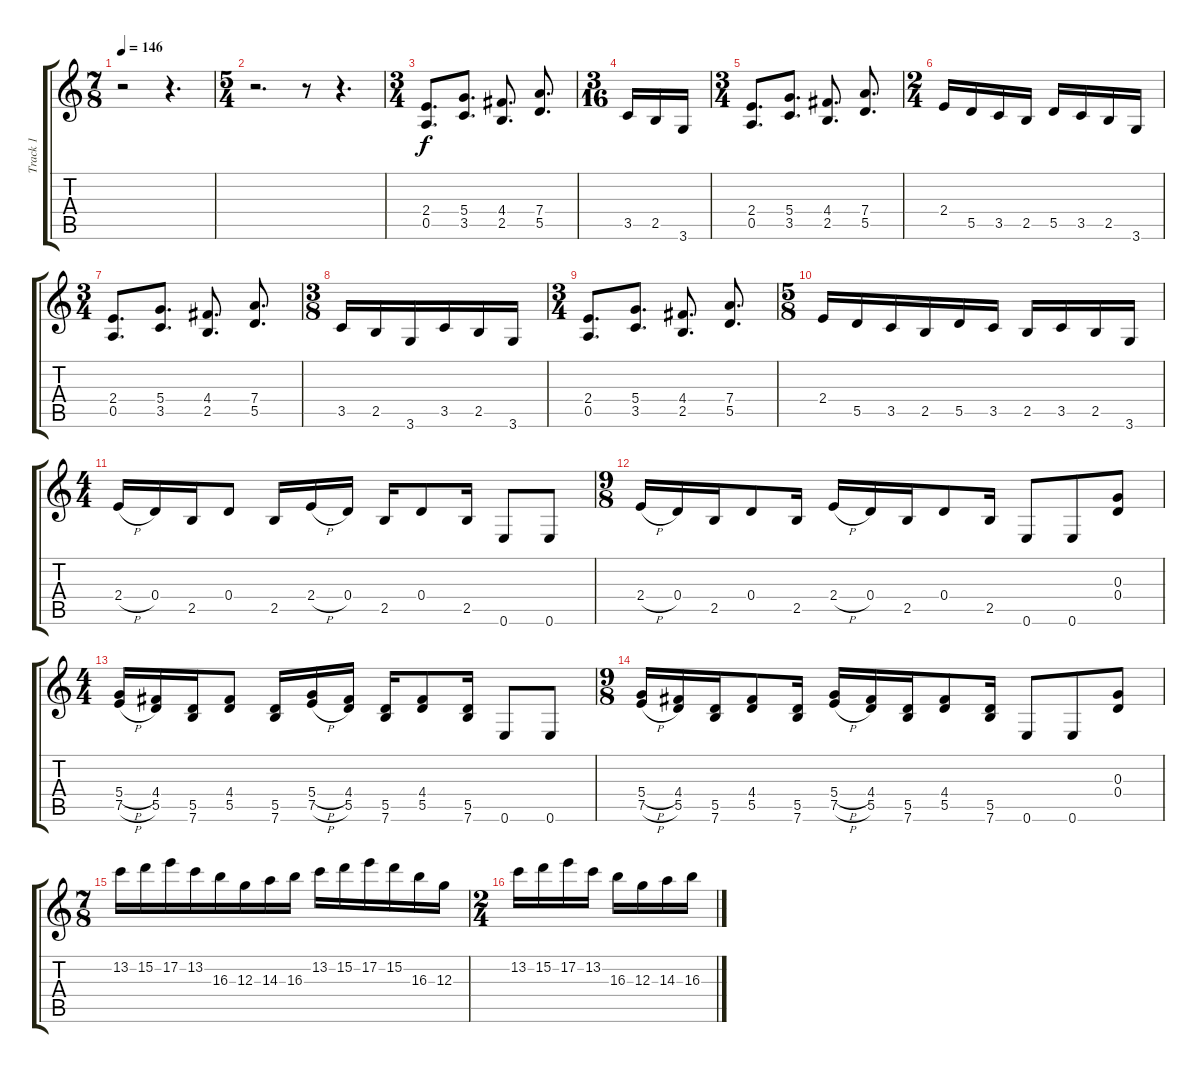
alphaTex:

\track ("Track 1" "Track 1") {instrument overdrivenguitar}
\staff {score tabs}
\tuning (E4 B3 G3 D3 A2 E2) {hide}
\ts (7 8)
\tempo 146
\clef g2
\ks c
r.2{dy f} r.4{d} |
\ts (5 4)
r.2{d} r.8 r.4{d} |
\ts (3 4)
(2.4 0.5).8{d} (5.4 3.5).8{d} (4.4 2.5).8{d} (7.4 5.5).8{d} |
\ts (3 16)
3.5.16 2.5.16 3.6.16 |
\ts (3 4)
(2.4 0.5).8{d} (5.4 3.5).8{d} (4.4 2.5).8{d} (7.4 5.5).8{d} |
\ts (2 4)
2.4.16 5.5.16 3.5.16 2.5.16 5.5.16 3.5.16 2.5.16 3.6.16 |
\ts (3 4)
(2.4 0.5).8{d} (5.4 3.5).8{d} (4.4 2.5).8{d} (7.4 5.5).8{d} |
\ts (3 8)
3.5.16 2.5.16 3.6.16 3.5.16 2.5.16 3.6.16 |
\ts (3 4)
(2.4 0.5).8{d} (5.4 3.5).8{d} (4.4 2.5).8{d} (7.4 5.5).8{d} |
\ts (5 8)
2.4.16 5.5.16 3.5.16 2.5.16 5.5.16 3.5.16 2.5.16 3.5.16 2.5.16 3.6.16 |
\ts (4 4)
2.4{h}.16 0.4.16 2.5.16 0.4.8 2.5.16 2.4{h}.16 0.4.16 2.5.16 0.4.8 2.5.16 0.6.8 0.6.8 |
\ts (9 8)
2.4{h}.16 0.4.16 2.5.16 0.4.8 2.5.16 2.4{h}.16 0.4.16 2.5.16 0.4.8 2.5.16 0.6.8 0.6.8 (0.3 0.4).8 |
\ts (4 4)
(5.4{h} 7.5{h}).16 (4.4 5.5).16 (5.5 7.6).16 (4.4 5.5).8 (5.5 7.6).16 (5.4{h} 7.5{h}).16 (4.4 5.5).16 (5.5 7.6).16 (4.4 5.5).8 (5.5 7.6).16 0.6.8 0.6.8 |
\ts (9 8)
(5.4{h} 7.5{h}).16 (4.4 5.5).16 (5.5 7.6).16 (4.4 5.5).8 (5.5 7.6).16 (5.4{h} 7.5{h}).16 (4.4 5.5).16 (5.5 7.6).16 (4.4 5.5).8 (5.5 7.6).16 0.6.8 0.6.8 (0.3 0.4).8 |
\ts (7 8)
13.2.16 15.2.16 17.2.16 13.2.16 16.3.16 12.3.16 14.3.16 16.3.16 13.2.16 15.2.16 17.2.16 15.2.16 16.3.16 12.3.16 |
\ts (2 4)
13.2.16 15.2.16 17.2.16 13.2.16 16.3.16 12.3.16 14.3.16 16.3.16
